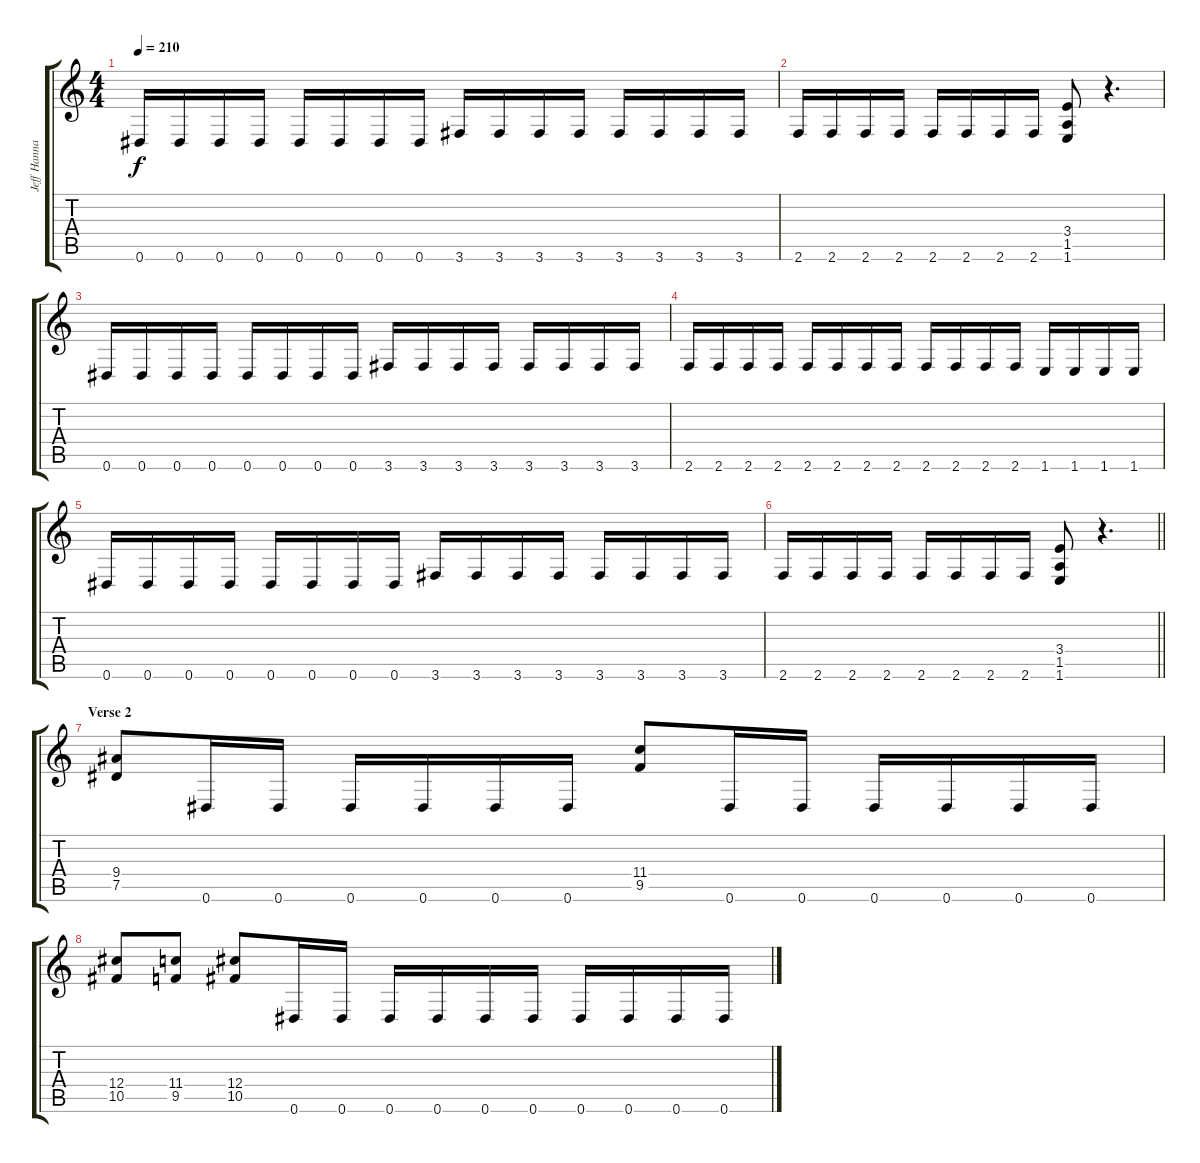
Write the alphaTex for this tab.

\track ("Jeff Hannamen" "Jeff Hanna") {instrument distortionguitar}
\staff {score tabs}
\tuning (Eb4 Bb3 Gb3 Db3 Ab2 Eb2) {hide}
\ts (4 4)
\tempo 210
\clef g2
\ks c
0.6.16{dy f} 0.6.16 0.6.16 0.6.16 0.6.16 0.6.16 0.6.16 0.6.16 3.6.16 3.6.16 3.6.16 3.6.16 3.6.16 3.6.16 3.6.16 3.6.16 |
2.6.16 2.6.16 2.6.16 2.6.16 2.6.16 2.6.16 2.6.16 2.6.16 (3.4 1.5 1.6).8 r.4{d} |
0.6.16 0.6.16 0.6.16 0.6.16 0.6.16 0.6.16 0.6.16 0.6.16 3.6.16 3.6.16 3.6.16 3.6.16 3.6.16 3.6.16 3.6.16 3.6.16 |
2.6.16 2.6.16 2.6.16 2.6.16 2.6.16 2.6.16 2.6.16 2.6.16 2.6.16 2.6.16 2.6.16 2.6.16 1.6.16 1.6.16 1.6.16 1.6.16 |
0.6.16 0.6.16 0.6.16 0.6.16 0.6.16 0.6.16 0.6.16 0.6.16 3.6.16 3.6.16 3.6.16 3.6.16 3.6.16 3.6.16 3.6.16 3.6.16 |
\barLineRight lightlight
2.6.16 2.6.16 2.6.16 2.6.16 2.6.16 2.6.16 2.6.16 2.6.16 (3.4 1.5 1.6).8 r.4{d} |
\section ("" "Verse 2")
(9.4 7.5).8 0.6.16 0.6.16 0.6.16 0.6.16 0.6.16 0.6.16 (11.4 9.5).8 0.6.16 0.6.16 0.6.16 0.6.16 0.6.16 0.6.16 |
(12.4 10.5).8 (11.4 9.5).8 (12.4 10.5).8 0.6.16 0.6.16 0.6.16 0.6.16 0.6.16 0.6.16 0.6.16 0.6.16 0.6.16 0.6.16
